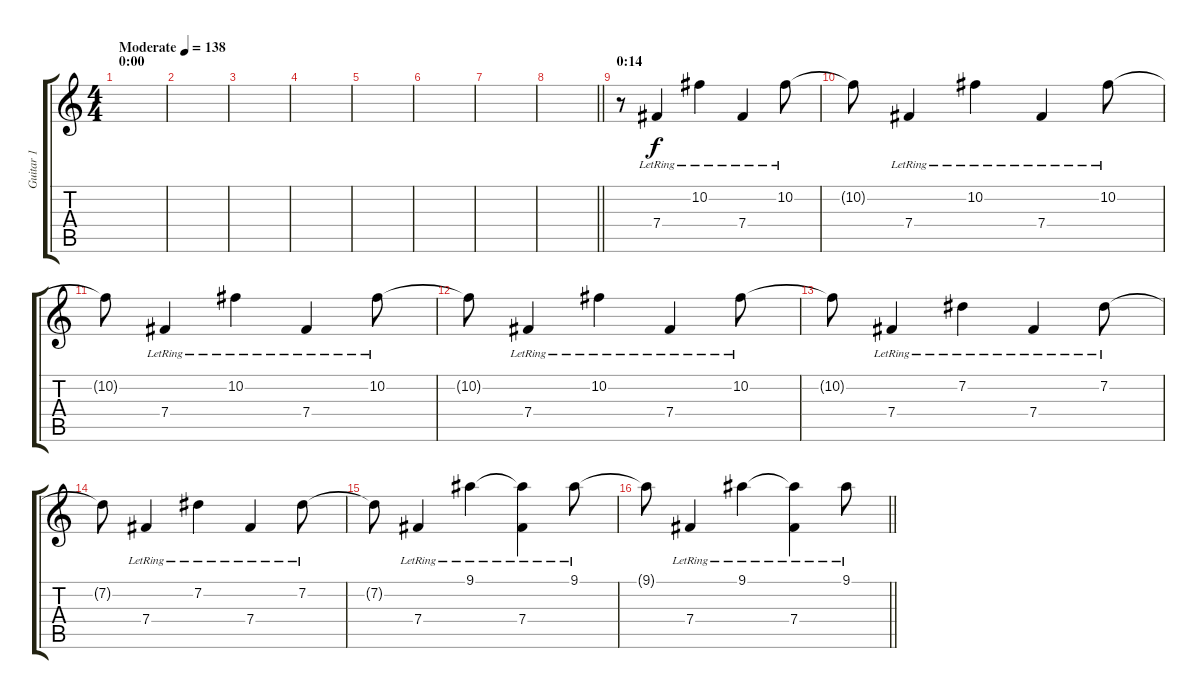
\track ("Guitar 1" "Guitar 1") {instrument electricguitarjazz}
\staff {score tabs}
\tuning (Db4 Ab3 E3 B2 Gb2 Db2) {hide}
\ts (4 4)
\section ("" "0:00")
\tempo (138 "Moderate")
\clef g2
\ks c
|
|
|
|
|
|
|
\barLineRight lightlight
|
\section ("" "0:14")
r.8 7.4{lr}.4 10.2{lr}.4 7.4{lr}.4 10.2{lr}.8 |
10.2{t}.8 7.4{lr}.4 10.2{lr}.4 7.4{lr}.4 10.2{lr}.8 |
10.2{t}.8 7.4{lr}.4 10.2{lr}.4 7.4{lr}.4 10.2{lr}.8 |
10.2{t}.8 7.4{lr}.4 10.2{lr}.4 7.4{lr}.4 10.2{lr}.8 |
10.2{t}.8 7.4{lr}.4 7.2{lr}.4 7.4{lr}.4 7.2{lr}.8 |
7.2{t}.8 7.4{lr}.4 7.2{lr}.4 7.4{lr}.4 7.2{lr}.8 |
7.2{t}.8 7.4{lr}.4 9.1{lr}.4 (9.1{t} 7.4{lr}).4 9.1{lr}.8 |
\barLineRight lightlight
9.1{t}.8 7.4{lr}.4 9.1{lr}.4 (9.1{t} 7.4{lr}).4 9.1{lr}.8
